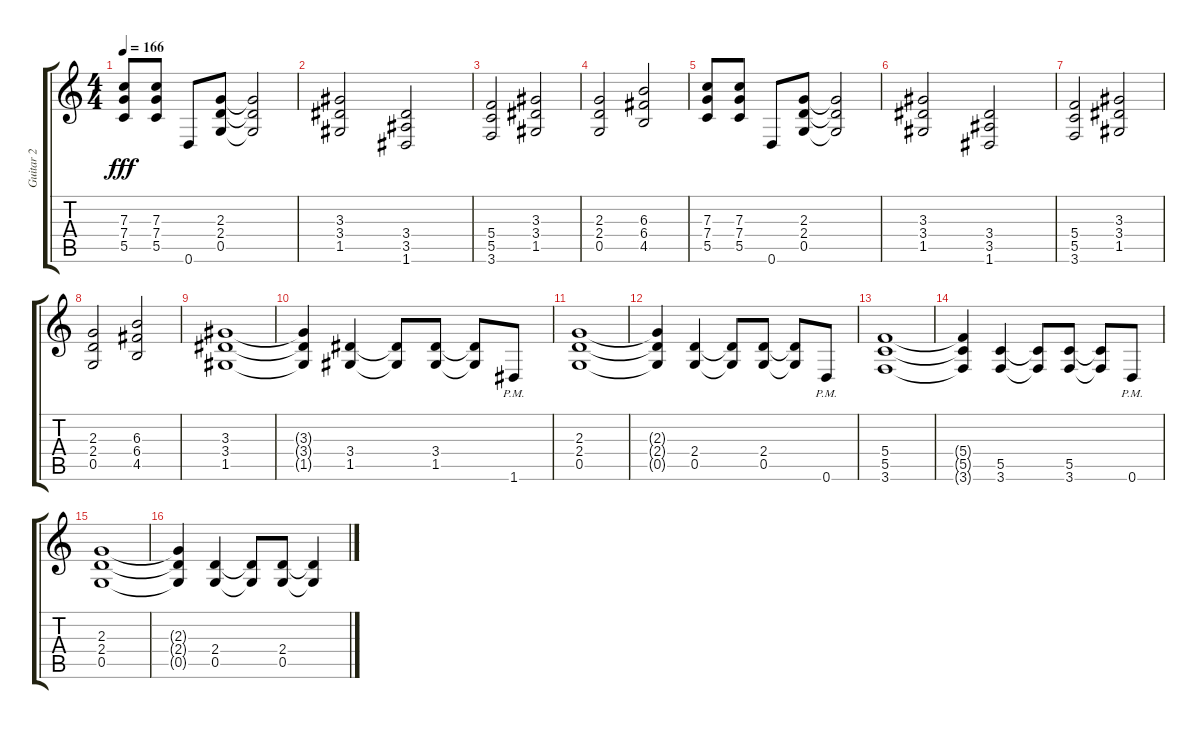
\track ("Guitar 2" "Guitar 2") {instrument distortionguitar}
\staff {score tabs}
\tuning (D4 A3 F3 C3 G2 D2) {hide}
\ts (4 4)
\tempo 166
\clef g2
\ks c
(7.3 7.4 5.5).8{dy fff} (7.3 7.4 5.5).8 0.6.8 (2.3 2.4 0.5).8 (2.3{t} 2.4{t} 0.5{t}).2 |
(3.3 3.4 1.5).2 (3.4 3.5 1.6).2 |
(5.4 5.5 3.6).2 (3.3 3.4 1.5).2 |
(2.3 2.4 0.5).2 (6.3 6.4 4.5).2 |
(7.3 7.4 5.5).8 (7.3 7.4 5.5).8 0.6.8 (2.3 2.4 0.5).8 (2.3{t} 2.4{t} 0.5{t}).2 |
(3.3 3.4 1.5).2 (3.4 3.5 1.6).2 |
(5.4 5.5 3.6).2 (3.3 3.4 1.5).2 |
(2.3 2.4 0.5).2 (6.3 6.4 4.5).2 |
(3.3 3.4 1.5).1{volume 8} |
(3.3{t} 3.4{t} 1.5{t}).4 (3.4 1.5).4 (3.4{t} 1.5{t}).8 (3.4 1.5).8 (3.4{t} 1.5{t}).8 1.6{pm}.8 |
(2.3 2.4 0.5).1 |
(2.3{t} 2.4{t} 0.5{t}).4 (2.4 0.5).4 (2.4{t} 0.5{t}).8 (2.4 0.5).8 (2.4{t} 0.5{t}).8 0.6{pm}.8 |
(5.4 5.5 3.6).1 |
(5.4{t} 5.5{t} 3.6{t}).4 (5.5 3.6).4 (5.5{t} 3.6{t}).8 (5.5 3.6).8 (5.5{t} 3.6{t}).8 0.6{pm}.8 |
(2.3 2.4 0.5).1 |
(2.3{t} 2.4{t} 0.5{t}).4 (2.4 0.5).4 (2.4{t} 0.5{t}).8 (2.4 0.5).8 (2.4{t} 0.5{t}).4
